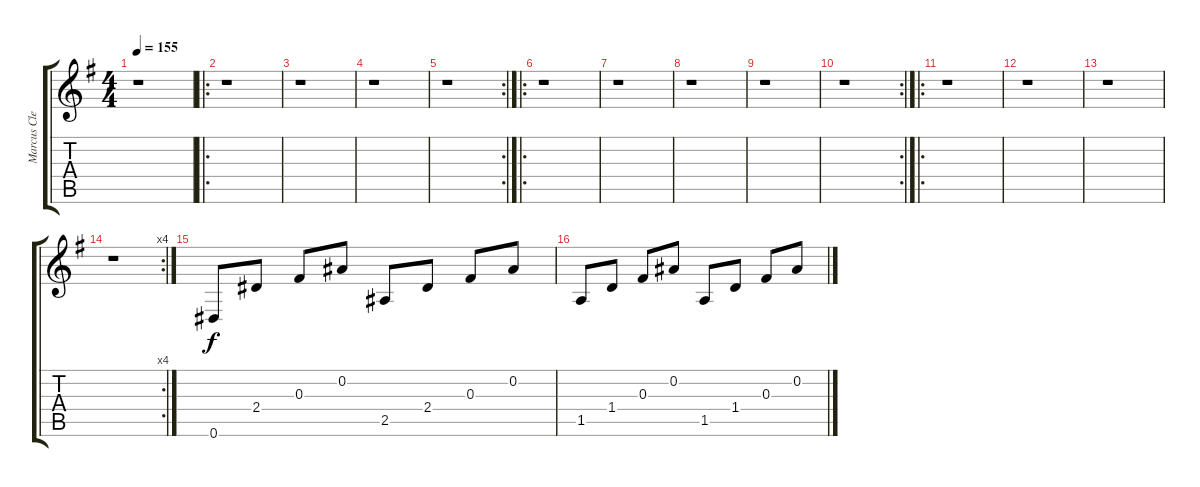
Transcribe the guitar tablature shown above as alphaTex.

\track ("Marcus Clean" "Marcus Cle") {instrument acousticguitarnylon}
\staff {score tabs}
\tuning (Eb4 Bb3 Gb3 Db3 Ab2 Eb2) {hide}
\ts (4 4)
\tempo 155
\clef g2
\ks g
r.1{dy f} |
\ro
r.1 |
r.1 |
r.1 |
\rc 2
r.1 |
\ro
r.1 |
r.1 |
r.1 |
r.1 |
\rc 2
r.1 |
\ro
r.1 |
r.1 |
r.1 |
\rc 4
r.1 |
0.6.8 2.4.8 0.3.8 0.2.8 2.5.8 2.4.8 0.3.8 0.2.8 |
1.5.8 1.4.8 0.3.8 0.2.8 1.5.8 1.4.8 0.3.8 0.2.8
